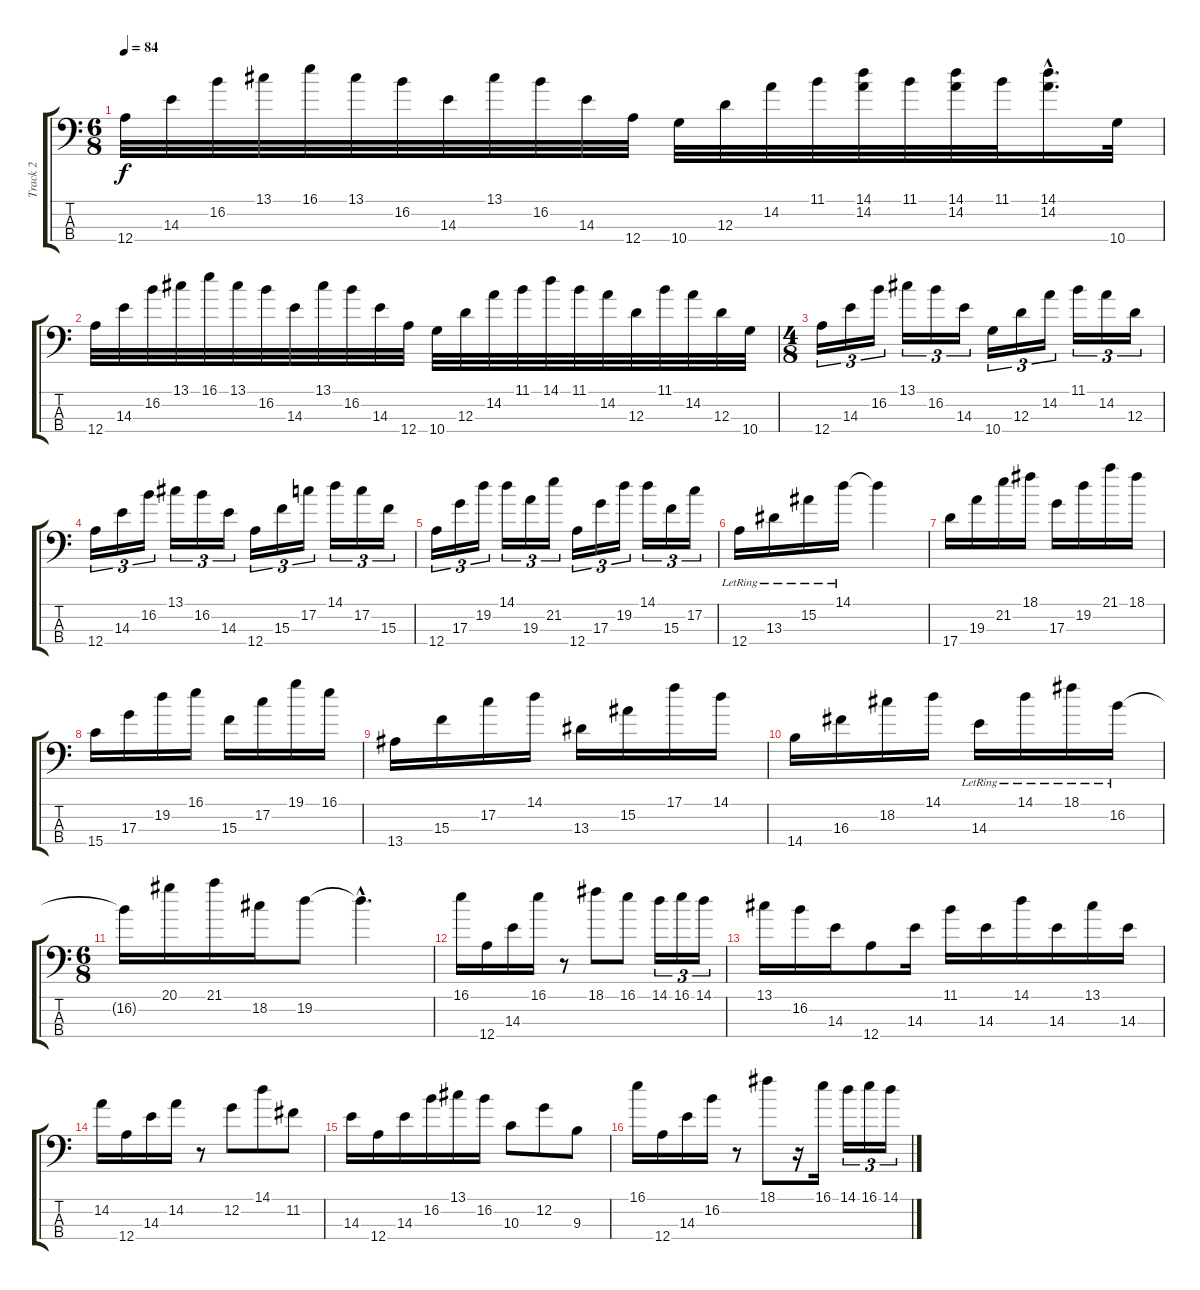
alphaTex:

\track ("Track 2" "Track 2") {instrument slapbass1}
\staff {score tabs}
\tuning (C3 G2 D2 A1) {hide}
\ts (6 8)
\tempo 84
\clef f4
\ks c
12.4.32{dy f} 14.3.32 16.2.32 13.1.32 16.1.32 13.1.32 16.2.32 14.3.32 13.1.32 16.2.32 14.3.32 12.4.32 10.4.32 12.3.32 14.2.32 11.1.32 (14.1 14.2).32 11.1.32 (14.1 14.2).32 11.1.32 (14.1{hac} 14.2{hac}).16{d} 10.4.32 |
12.4.32 14.3.32 16.2.32 13.1.32 16.1.32 13.1.32 16.2.32 14.3.32 13.1.32 16.2.32 14.3.32 12.4.32 10.4.32 12.3.32 14.2.32 11.1.32 14.1.32 11.1.32 14.2.32 12.3.32 11.1.32 14.2.32 12.3.32 10.4.32 |
\ts (4 8)
12.4.16{tu (3 2)} 14.3.16{tu (3 2)} 16.2.16{tu (3 2)} 13.1.16{tu (3 2)} 16.2.16{tu (3 2)} 14.3.16{tu (3 2)} 10.4.16{tu (3 2)} 12.3.16{tu (3 2)} 14.2.16{tu (3 2)} 11.1.16{tu (3 2)} 14.2.16{tu (3 2)} 12.3.16{tu (3 2)} |
12.4.16{tu (3 2)} 14.3.16{tu (3 2)} 16.2.16{tu (3 2)} 13.1.16{tu (3 2)} 16.2.16{tu (3 2)} 14.3.16{tu (3 2)} 12.4.16{tu (3 2)} 15.3.16{tu (3 2)} 17.2.16{tu (3 2)} 14.1.16{tu (3 2)} 17.2.16{tu (3 2)} 15.3.16{tu (3 2)} |
12.4.16{tu (3 2)} 17.3.16{tu (3 2)} 19.2.16{tu (3 2)} 14.1.16{tu (3 2)} 19.3.16{tu (3 2)} 21.2.16{tu (3 2)} 12.4.16{tu (3 2)} 17.3.16{tu (3 2)} 19.2.16{tu (3 2)} 14.1.16{tu (3 2)} 15.3.16{tu (3 2)} 17.2.16{tu (3 2)} |
12.4{lr}.16 13.3{lr}.16 15.2{lr}.16 14.1{lr}.16 14.1{t}.4 |
17.4.16 19.3.16 21.2.16 18.1.16 17.3.16 19.2.16 21.1.16 18.1.16 |
15.4.16 17.3.16 19.2.16 16.1.16 15.3.16 17.2.16 19.1.16 16.1.16 |
13.4.16 15.3.16 17.2.16 14.1.16 13.3.16 15.2.16 17.1.16 14.1.16 |
14.4.16 16.3.16 18.2.16 14.1.16 14.3{lr}.16 14.1{lr}.16 18.1{lr}.16 16.2{lr}.16 |
\ts (6 8)
16.2{t}.16 20.1.16 21.1.16 18.2.16 19.2.8 19.2{hac t}.4{d} |
16.1.16 12.4.16 14.3.16 16.1.16 r.8 18.1.8 16.1.8 14.1.16{tu (3 2)} 16.1.16{tu (3 2)} 14.1.16{tu (3 2)} |
13.1.16 16.2.16 14.3.16 12.4.8 14.3.16 11.1.16 14.3.16 14.1.16 14.3.16 13.1.16 14.3.16 |
14.2.16 12.4.16 14.3.16 14.2.16 r.8 12.2.8 14.1.8 11.2.8 |
14.3.16 12.4.16 14.3.16 16.2.16 13.1.16 16.2.16 10.3.8 12.2.8 9.3.8 |
16.1.16 12.4.16 14.3.16 16.2.16 r.8 18.1.8 r.16 16.1.16 14.1.16{tu (3 2)} 16.1.16{tu (3 2)} 14.1.16{tu (3 2)}
